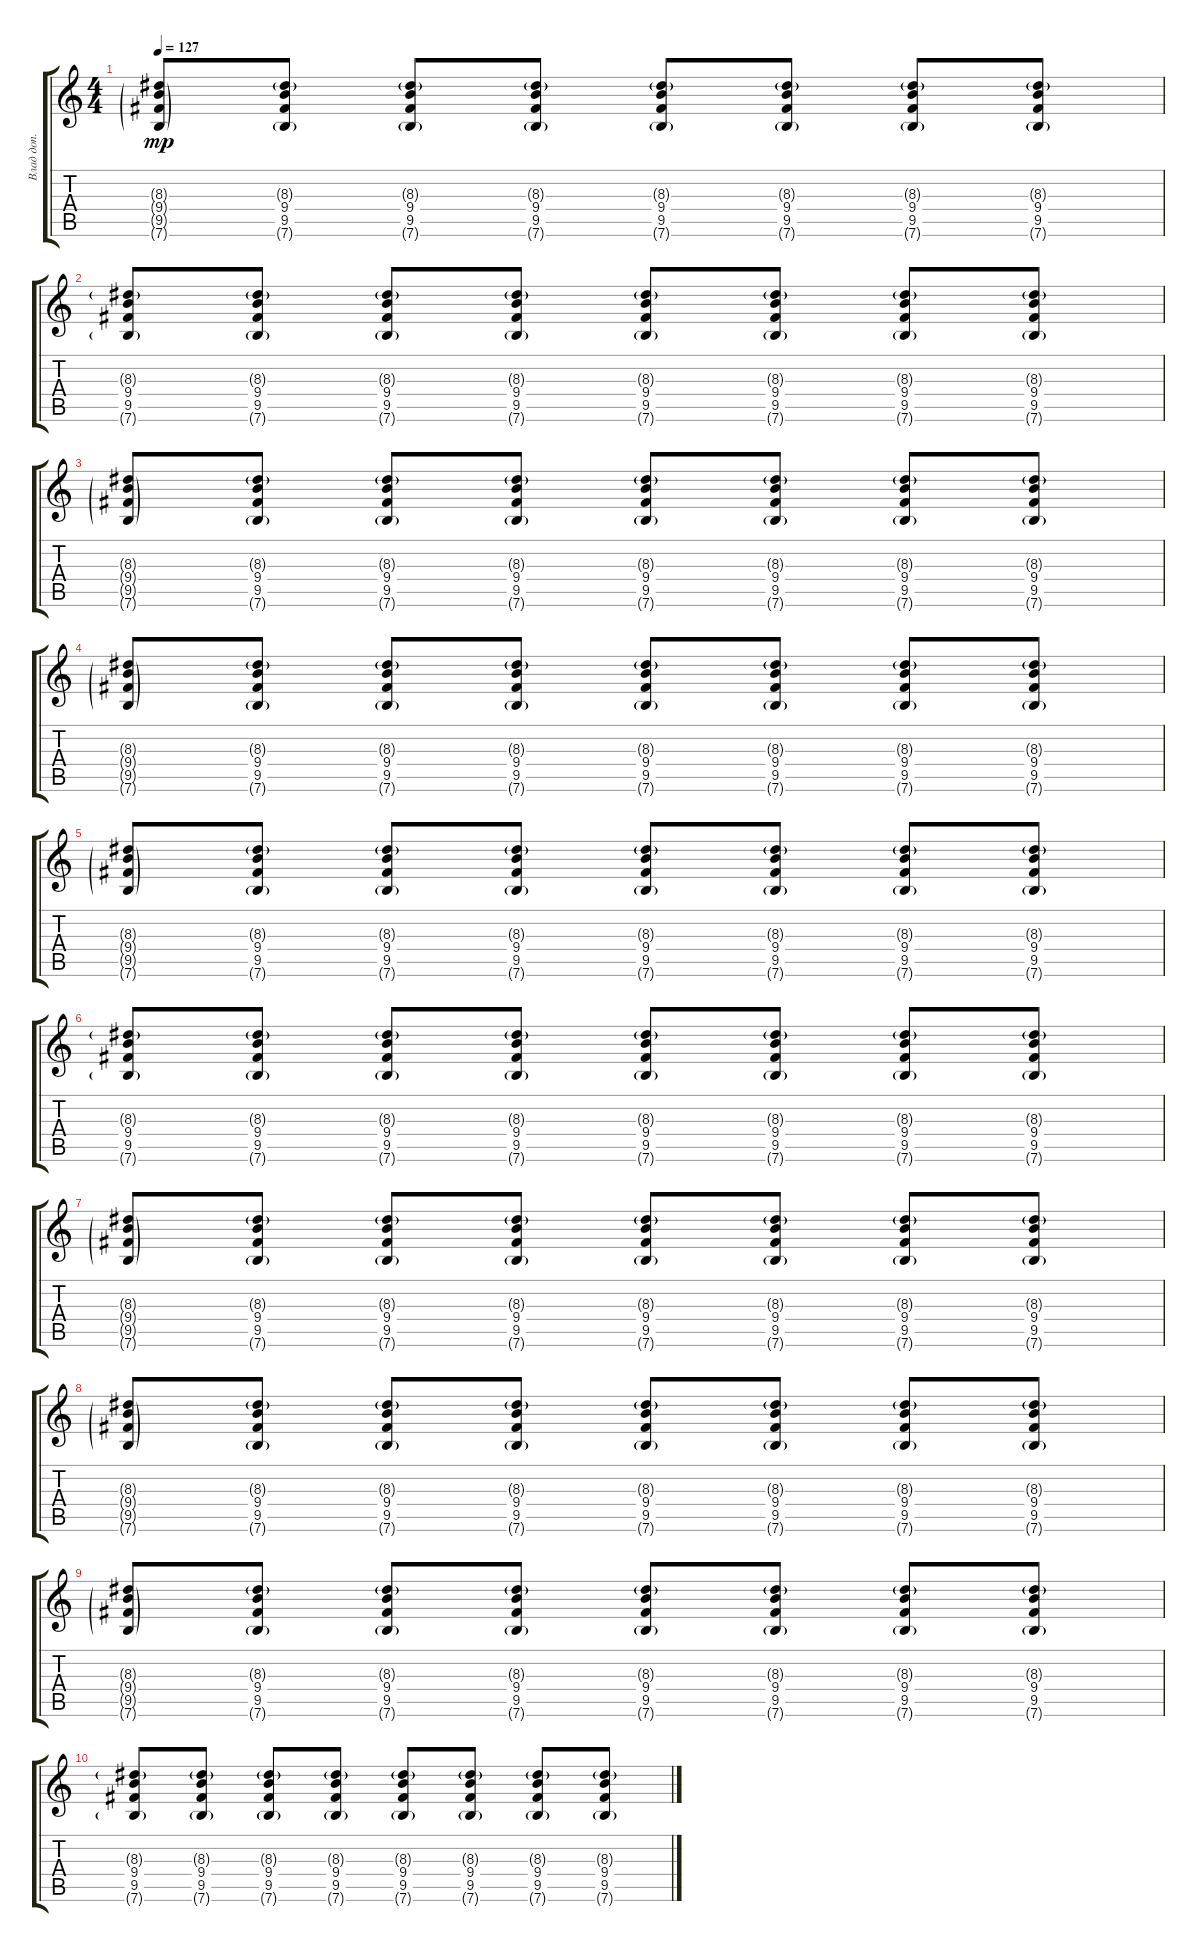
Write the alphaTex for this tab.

\track ("Влад доп." "Влад доп.") {instrument electricguitarjazz}
\staff {score tabs}
\tuning (E4 B3 G3 D3 A2 E2) {hide}
\ts (4 4)
\tempo 127
\clef g2
\ks c
(8.3{g} 9.4{g} 9.5{g} 7.6{g}).8{dy mp} (8.3{g} 9.4 9.5 7.6{g}).8 (8.3{g} 9.4 9.5 7.6{g}).8 (8.3{g} 9.4 9.5 7.6{g}).8 (8.3{g} 9.4 9.5 7.6{g}).8 (8.3{g} 9.4 9.5 7.6{g}).8 (8.3{g} 9.4 9.5 7.6{g}).8 (8.3{g} 9.4 9.5 7.6{g}).8 |
(8.3{g} 9.4 9.5 7.6{g}).8 (8.3{g} 9.4 9.5 7.6{g}).8 (8.3{g} 9.4 9.5 7.6{g}).8 (8.3{g} 9.4 9.5 7.6{g}).8 (8.3{g} 9.4 9.5 7.6{g}).8 (8.3{g} 9.4 9.5 7.6{g}).8 (8.3{g} 9.4 9.5 7.6{g}).8 (8.3{g} 9.4 9.5 7.6{g}).8 |
(8.3{g} 9.4{g} 9.5{g} 7.6{g}).8{volume 3} (8.3{g} 9.4 9.5 7.6{g}).8 (8.3{g} 9.4 9.5 7.6{g}).8 (8.3{g} 9.4 9.5 7.6{g}).8 (8.3{g} 9.4 9.5 7.6{g}).8 (8.3{g} 9.4 9.5 7.6{g}).8 (8.3{g} 9.4 9.5 7.6{g}).8 (8.3{g} 9.4 9.5 7.6{g}).8 |
(8.3{g} 9.4{g} 9.5{g} 7.6{g}).8 (8.3{g} 9.4 9.5 7.6{g}).8 (8.3{g} 9.4 9.5 7.6{g}).8 (8.3{g} 9.4 9.5 7.6{g}).8 (8.3{g} 9.4 9.5 7.6{g}).8 (8.3{g} 9.4 9.5 7.6{g}).8 (8.3{g} 9.4 9.5 7.6{g}).8 (8.3{g} 9.4 9.5 7.6{g}).8 |
(8.3{g} 9.4{g} 9.5{g} 7.6{g}).8 (8.3{g} 9.4 9.5 7.6{g}).8 (8.3{g} 9.4 9.5 7.6{g}).8 (8.3{g} 9.4 9.5 7.6{g}).8 (8.3{g} 9.4 9.5 7.6{g}).8 (8.3{g} 9.4 9.5 7.6{g}).8 (8.3{g} 9.4 9.5 7.6{g}).8 (8.3{g} 9.4 9.5 7.6{g}).8 |
(8.3{g} 9.4 9.5 7.6{g}).8 (8.3{g} 9.4 9.5 7.6{g}).8 (8.3{g} 9.4 9.5 7.6{g}).8 (8.3{g} 9.4 9.5 7.6{g}).8 (8.3{g} 9.4 9.5 7.6{g}).8 (8.3{g} 9.4 9.5 7.6{g}).8 (8.3{g} 9.4 9.5 7.6{g}).8 (8.3{g} 9.4 9.5 7.6{g}).8 |
(8.3{g} 9.4{g} 9.5{g} 7.6{g}).8{volume 3} (8.3{g} 9.4 9.5 7.6{g}).8 (8.3{g} 9.4 9.5 7.6{g}).8 (8.3{g} 9.4 9.5 7.6{g}).8 (8.3{g} 9.4 9.5 7.6{g}).8 (8.3{g} 9.4 9.5 7.6{g}).8 (8.3{g} 9.4 9.5 7.6{g}).8 (8.3{g} 9.4 9.5 7.6{g}).8 |
(8.3{g} 9.4{g} 9.5{g} 7.6{g}).8 (8.3{g} 9.4 9.5 7.6{g}).8 (8.3{g} 9.4 9.5 7.6{g}).8 (8.3{g} 9.4 9.5 7.6{g}).8 (8.3{g} 9.4 9.5 7.6{g}).8 (8.3{g} 9.4 9.5 7.6{g}).8 (8.3{g} 9.4 9.5 7.6{g}).8 (8.3{g} 9.4 9.5 7.6{g}).8 |
(8.3{g} 9.4{g} 9.5{g} 7.6{g}).8 (8.3{g} 9.4 9.5 7.6{g}).8 (8.3{g} 9.4 9.5 7.6{g}).8 (8.3{g} 9.4 9.5 7.6{g}).8 (8.3{g} 9.4 9.5 7.6{g}).8 (8.3{g} 9.4 9.5 7.6{g}).8 (8.3{g} 9.4 9.5 7.6{g}).8 (8.3{g} 9.4 9.5 7.6{g}).8 |
(8.3{g} 9.4 9.5 7.6{g}).8 (8.3{g} 9.4 9.5 7.6{g}).8 (8.3{g} 9.4 9.5 7.6{g}).8 (8.3{g} 9.4 9.5 7.6{g}).8 (8.3{g} 9.4 9.5 7.6{g}).8 (8.3{g} 9.4 9.5 7.6{g}).8 (8.3{g} 9.4 9.5 7.6{g}).8 (8.3{g} 9.4 9.5 7.6{g}).8
